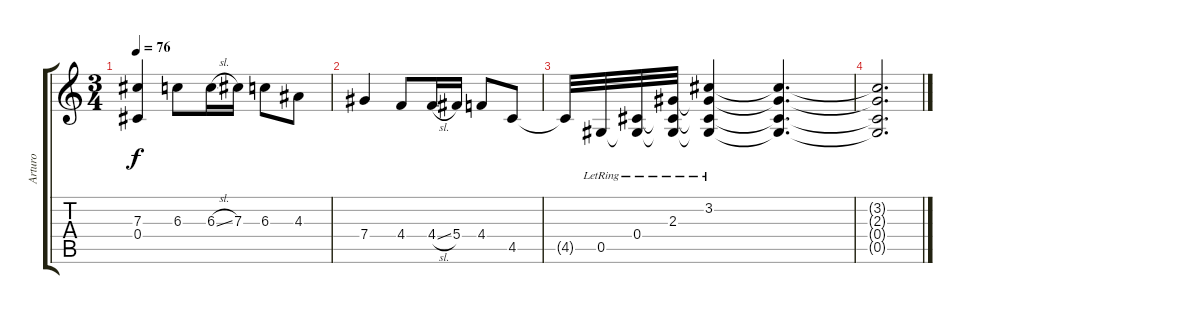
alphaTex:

\track ("Arturo" "Arturo") {instrument acousticguitarsteel}
\staff {score tabs}
\tuning (Eb4 Bb3 Gb3 Db3 Ab2 Eb2) {hide}
\ts (3 4)
\tempo 76
\clef g2
\ks c
(7.3 0.4).4{dy f} 6.3.8 6.3{sl}.16 7.3.16 6.3.8 4.3.8 |
7.4.4 4.4.8 4.4{sl}.16 5.4.16 4.4.8 4.5.8 |
4.5{t}.32 0.5{lr}.32 (0.4{lr} 0.5{t}).32 (2.3{lr} 0.4{t} 0.5{t}).32 (3.2{lr} 2.3{t} 0.4{t} 0.5{t}).4 (3.2{t} 2.3{t} 0.4{t} 0.5{t}).4{d} |
(3.2{t} 2.3{t} 0.4{t} 0.5{t}).2{d}
